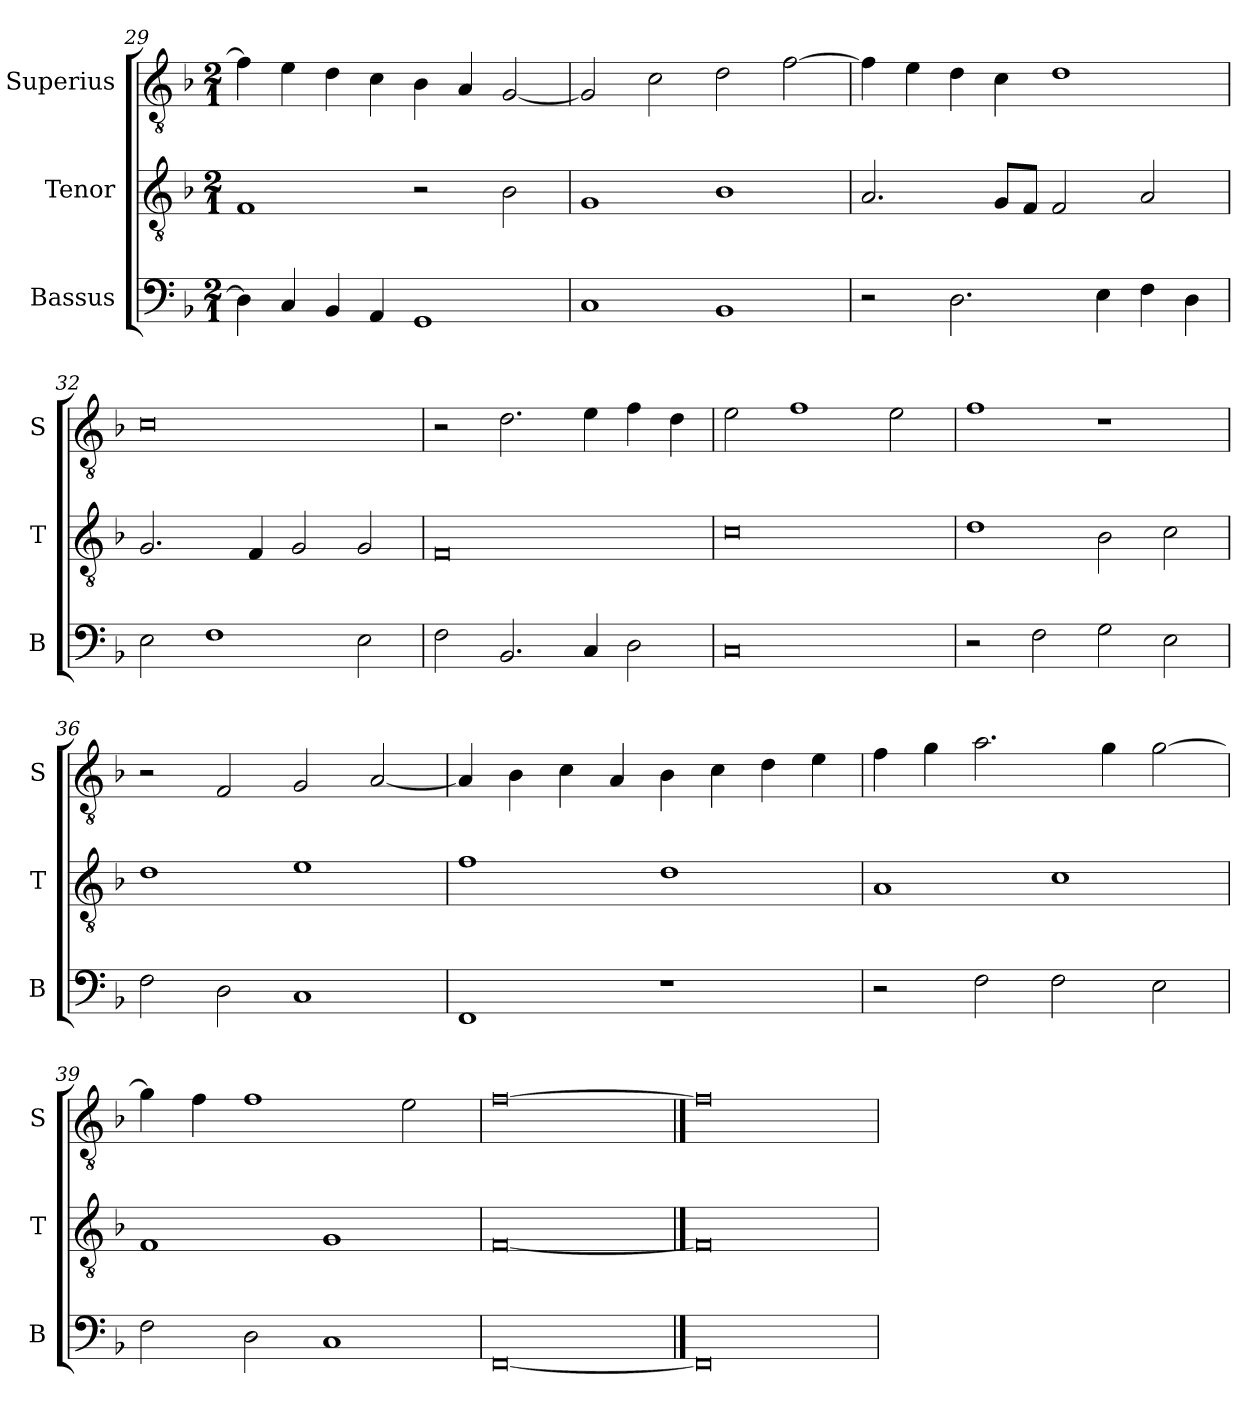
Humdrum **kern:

**kern	**kern	**kern
*part3	*part2	*part1
*staff3	*staff2	*staff1
*I"Bassus	*I"Tenor	*I"Superius
*I'B	*I'T	*I'S
*clefF4	*clefGv2	*clefGv2
*k[b-]	*k[b-]	*k[b-]
*F:	*F:	*F:
*M2/1	*M2/1	*M2/1
=29	=29	=29
4D]	1F	4f]
4C	.	4e
4BB-	.	4d
4AA	.	4c
1GG	2r	4B-
.	.	4A
.	2B-	[2G
=30	=30	=30
1C	1G	2G]
.	.	2c
1BB-	1B-	2d
.	.	[2f
=31	=31	=31
2r	2.A	4f]
.	.	4e
2.D	.	4d
.	8GL	4c
.	8FJ	.
.	2F	1d
4E	.	.
4F	2A	.
4D	.	.
=32	=32	=32
2E	2.G	0c
1F	.	.
.	4F	.
.	2G	.
2E	2G	.
=33	=33	=33
2F	0F	2r
2.BB-	.	2.d
4C	.	4e
2D	.	4f
.	.	4d
=34	=34	=34
0C	0c	2e
.	.	1f
.	.	2e
=35	=35	=35
2r	1d	1f
2F	.	.
2G	2B-	1r
2E	2c	.
=36	=36	=36
2F	1d	2r
2D	.	2F
1C	1e	2G
.	.	[2A
=37	=37	=37
1FF	1f	4A]
.	.	4B-
.	.	4c
.	.	4A
1r	1d	4B-
.	.	4c
.	.	4d
.	.	4e
=38	=38	=38
2r	1A	4f
.	.	4g
2F	.	2.a
2F	1c	.
.	.	4g
2E	.	[2g
=39	=39	=39
2F	1F	4g]
.	.	4f
2D	.	1f
1C	1G	.
.	.	2e
=40	=40	=40
[0FF	[0F	[0f
==41	==41	==41
0FF]	0F]	0f]
=	=	=
*-	*-	*-
